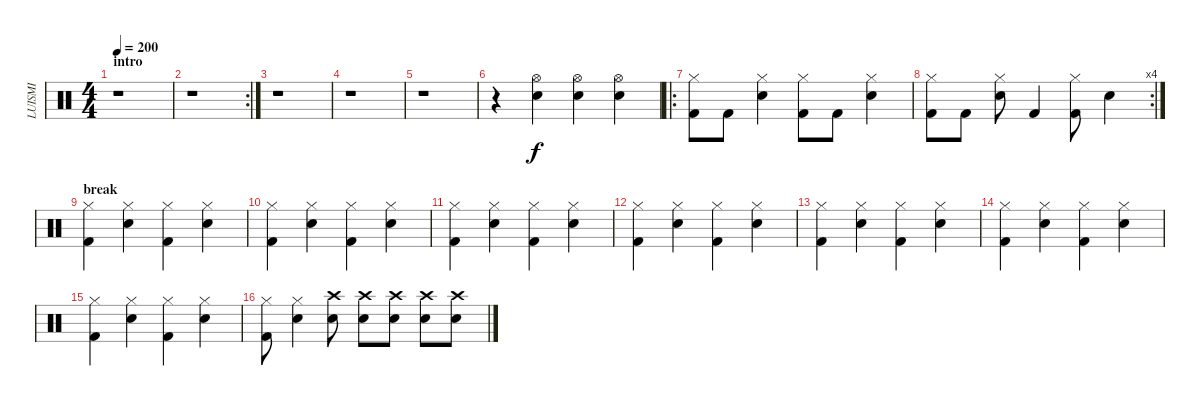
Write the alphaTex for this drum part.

\track ("LUISMI" "LUISMI") {instrument percussion}
\staff {score}
\articulation defaults
\ts (4 4)
\section ("" "intro")
\tempo 200
\clef neutral
\ks c
r.1{dy f} |
\rc 2
r.1 |
r.1 |
r.1 |
r.1 |
r.4 ("Hi-Hat (open)" "Snare (hit) 2").4 ("Hi-Hat (open)" "Snare (hit) 2").4 ("Hi-Hat (open)" "Snare (hit) 2").4 |
\ro
("Hi-Hat (closed)" "Kick (hit) 2").8 "Kick (hit) 2".8 ("Hi-Hat (closed)" "Snare (hit) 2").4 ("Hi-Hat (closed)" "Kick (hit) 2").8 "Kick (hit) 2".8 ("Hi-Hat (closed)" "Snare (hit) 2").4 |
\rc 4
("Hi-Hat (closed)" "Kick (hit) 2").8 "Kick (hit) 2".8 ("Hi-Hat (closed)" "Snare (hit) 2").8 "Kick (hit) 2".4 ("Hi-Hat (closed)" "Kick (hit) 2").8 "Snare (hit) 2".4 |
\section ("" "break")
("Hi-Hat (closed)" "Kick (hit) 2").4 ("Hi-Hat (closed)" "Snare (hit) 2").4 ("Hi-Hat (closed)" "Kick (hit) 2").4 ("Hi-Hat (closed)" "Snare (hit) 2").4 |
("Hi-Hat (closed)" "Kick (hit) 2").4 ("Hi-Hat (closed)" "Snare (hit) 2").4 ("Hi-Hat (closed)" "Kick (hit) 2").4 ("Hi-Hat (closed)" "Snare (hit) 2").4 |
("Hi-Hat (closed)" "Kick (hit) 2").4 ("Hi-Hat (closed)" "Snare (hit) 2").4 ("Hi-Hat (closed)" "Kick (hit) 2").4 ("Hi-Hat (closed)" "Snare (hit) 2").4 |
("Hi-Hat (closed)" "Kick (hit) 2").4 ("Hi-Hat (closed)" "Snare (hit) 2").4 ("Hi-Hat (closed)" "Kick (hit) 2").4 ("Hi-Hat (closed)" "Snare (hit) 2").4 |
("Hi-Hat (closed)" "Kick (hit) 2").4 ("Hi-Hat (closed)" "Snare (hit) 2").4 ("Hi-Hat (closed)" "Kick (hit) 2").4 ("Hi-Hat (closed)" "Snare (hit) 2").4 |
("Hi-Hat (closed)" "Kick (hit) 2").4 ("Hi-Hat (closed)" "Snare (hit) 2").4 ("Hi-Hat (closed)" "Kick (hit) 2").4 ("Hi-Hat (closed)" "Snare (hit) 2").4 |
("Hi-Hat (closed)" "Kick (hit) 2").4 ("Hi-Hat (closed)" "Snare (hit) 2").4 ("Hi-Hat (closed)" "Kick (hit) 2").4 ("Hi-Hat (closed)" "Snare (hit) 2").4 |
("Hi-Hat (closed)" "Kick (hit) 2").8 ("Hi-Hat (closed)" "Snare (hit) 2").4 ("Snare (hit) 2" "Crash high (hit)").8 ("Snare (hit) 2" "Crash high (hit)").8 ("Snare (hit) 2" "Crash high (hit)").8 ("Snare (hit) 2" "Crash high (hit)").8 ("Snare (hit) 2" "Crash high (hit)").8
